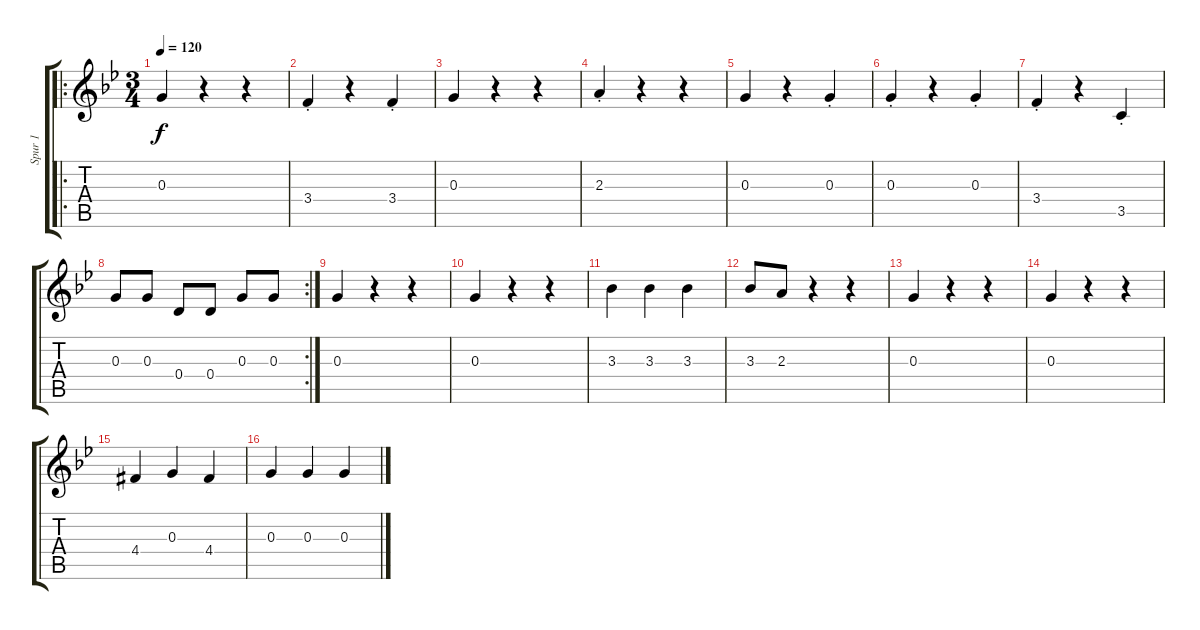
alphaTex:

\track ("Spur 1" "Spur 1") {instrument acousticguitarsteel}
\staff {score tabs}
\tuning (E4 B3 G3 D3 A2 E2) {hide}
\ro
\ts (3 4)
\tempo 120
\clef g2
\ks bb
0.3.4{dy f} r.4 r.4 |
3.4{st}.4 r.4 3.4{st}.4 |
0.3.4 r.4 r.4 |
2.3{st}.4 r.4 r.4 |
0.3.4 r.4 0.3{st}.4 |
0.3{st}.4 r.4 0.3{st}.4 |
3.4{st}.4 r.4 3.5{st}.4 |
\rc 2
0.3.8 0.3.8 0.4.8 0.4.8 0.3.8 0.3.8 |
0.3.4 r.4 r.4 |
0.3.4 r.4 r.4 |
3.3.4 3.3.4 3.3.4 |
3.3.8 2.3.8 r.4 r.4 |
0.3.4 r.4 r.4 |
0.3.4 r.4 r.4 |
4.4{acc #}.4 0.3.4 4.4{acc #}.4 |
0.3.4 0.3.4 0.3.4
